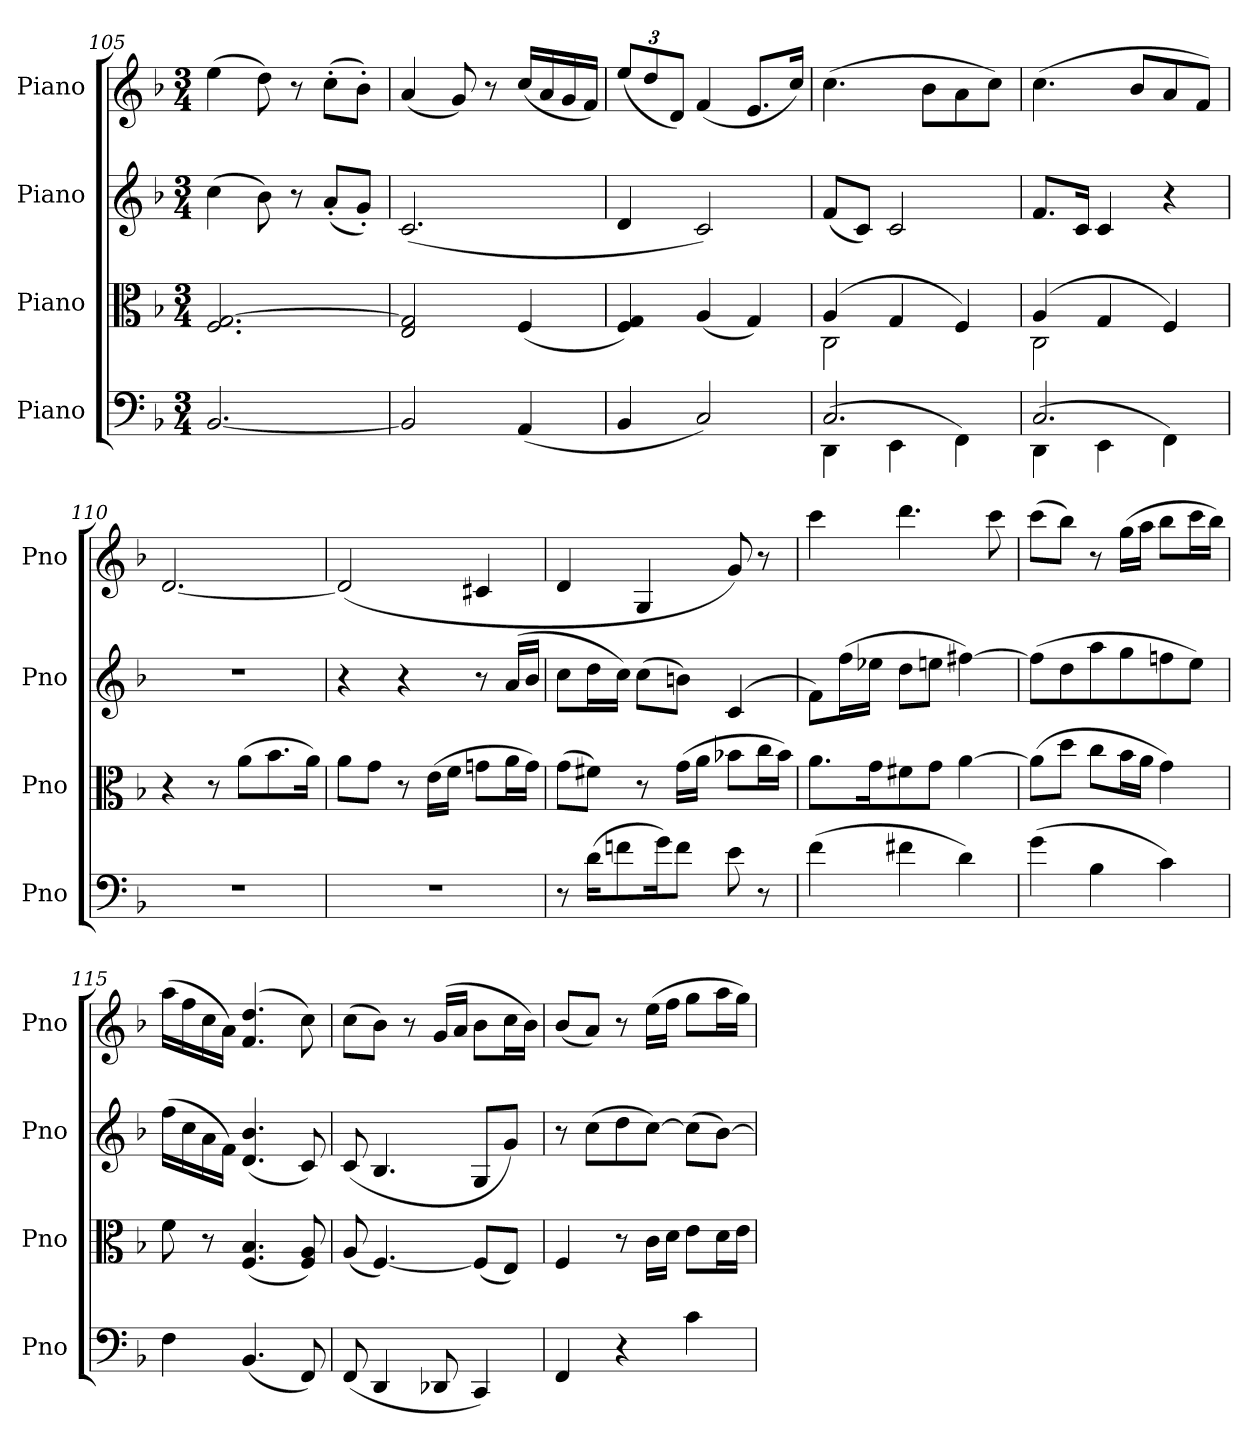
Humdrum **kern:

**kern	**kern	**kern	**kern
*part4	*part3	*part2	*part1
*staff4	*staff3	*staff2	*staff1
*I"Piano	*I"Piano	*I"Piano	*I"Piano
*I'Pno	*I'Pno	*I'Pno	*I'Pno
*clefF4	*clefC3	*clefG2	*clefG2
*k[b-]	*k[b-]	*k[b-]	*k[b-]
*M3/4	*M3/4	*M3/4	*M3/4
=105	=105	=105	=105
[2.BB-/	2.F/ [2.G/	(4cc\	(4ee\
.	.	8b-\)	8dd\)
.	.	8r	8r
.	.	(8a'/L	(8cc'\L
.	.	8g'/J)	8b-'\J)
=106	=106	=106	=106
2BB-/]	2E/ 2G/]	(2.c/	(4a/
.	.	.	8g/)
.	.	.	8r
(4AA/	(4F/	.	(16cc/LL
.	.	.	16a/
.	.	.	16g/
.	.	.	16f/JJ)
=107	=107	=107	=107
*	*	*	*Xbrackettup
4BB-/	4F/ 4G/)	4d/	(12ee/L
.	.	.	12dd/
.	.	.	12d/J)
2C/)	(4A/	2c/)	(4f/
.	4G/)	.	8.e/L
.	.	.	16cc/Jk)
=108	=108	=108	=108
*^	*^	*	*
(4DD\	2.C/	(4A/	2C\	(8f/L	(4.cc\
.	.	.	.	8c/J)	.
4EE\	.	4G/	.	2c/	.
.	.	.	.	.	8b-\L
4FF\)	.	4F/)	4ryy	.	8a\
.	.	.	.	.	8cc\J)
=109	=109	=109	=109	=109	=109
(4DD\	2.C/	(4A/	2C\	8.f/L	(4.cc\
.	.	.	.	16c/Jk	.
4EE\	.	4G/	.	4c/	.
.	.	.	.	.	8b-/L
4FF\)	.	4F/)	4ryy	4r	8a/
.	.	.	.	.	8f/J)
*v	*v	*	*	*	*
*	*v	*v	*	*
=110	=110	=110	=110
2.r	4r	2.r	[2.d/
.	8r	.	.
.	(8a\L	.	.
.	8.b-\	.	.
.	16a\Jk)	.	.
=111	=111	=111	=111
2.r	8a\L	4r	(2d/]
.	8g\J	.	.
.	8r	4r	.
.	(>16e\LL	.	.
.	16f\JJ	.	.
.	8gn\L	8r	4c#X/
.	16a\L	(>16a/LL	.
.	16g\JJ)	16b-/JJ	.
=112	=112	=112	=112
8r	(8g\L	8cc\L	4d/
(16d\KL	8f#X\J)	16dd\L	.
8fn\	.	16cc\JJ)	.
.	8r	(8cc\L	4G/
16g\K)	.	.	.
8f\J	(>16g\LL	8bn\J)	.
.	16a\JJ	.	.
8e\	8b-X\L	(4c/	8g/)
8r	16cc\L	.	8r
.	16b-\JJ)	.	.
!!LO:LB:g=z
=113	=113	=113	=113
(4f\	8.a\L	8f\L)	4ccc\
.	.	(16ff\L	.
.	16g\K	16ee-X\JJ	.
4f#X\	8f#X\	8dd\L	4.ddd\
.	8g\J	8een\J	.
4d\)	[4a\	[4ff#X\)	.
.	.	.	8ccc\
=114	=114	=114	=114
(4g\	(8a\L]	(8ff#\L]	(8ccc\L
.	8dd\J	8dd\	8bb-\J)
4B-\	8cc\L	8aa\	8r
.	16b-\L	8gg\	(16gg\LL
.	16a\JJ	.	16aa\JJ
4c\)	4g\)	8ffn\	8bb-\L
.	.	8ee\J)	16ccc\L
.	.	.	16bb-\JJ)
=115	=115	=115	=115
4F\	8f\	(16ff\LL	(16aa\LL
.	.	16cc\	16ff\
.	8r	16a\	16cc\
.	.	16f\JJ)	16a\JJ)
(4.BB-/	(>4.F/ 4.B-/	(4.d/ 4.b-/	(4.f/ 4.dd/
8FF/)	8F/ 8A/)	8c/)	8cc\)
=116	=116	=116	=116
(8FF/	(8A/	(>8c/	(8cc\L
4DD/	[4.F/)	4.B-/	8b-\J)
.	.	.	8r
8DD-X/	.	.	(16g/LL
.	.	.	16a/JJ
4CC/)	(8F/L]	8G/L	8b-\L
.	8E/J)	8g/J)	16cc\L
.	.	.	16b-\JJ)
=117	=117	=117	=117
4FF/	4F/	8r	(8b-/L
.	.	(8cc\L	8a/J)
4r	8r	8dd\	8r
.	16c\LL	[8cc\J)	(16ee\LL
.	16d\JJ	.	16ff\JJ
4c\	8e\L	(8cc\L]	8gg\L
.	16d\L	[8b-\J)	16aa\L
.	16e\JJ	.	16gg\JJ)
=	=	=	=
*-	*-	*-	*-
